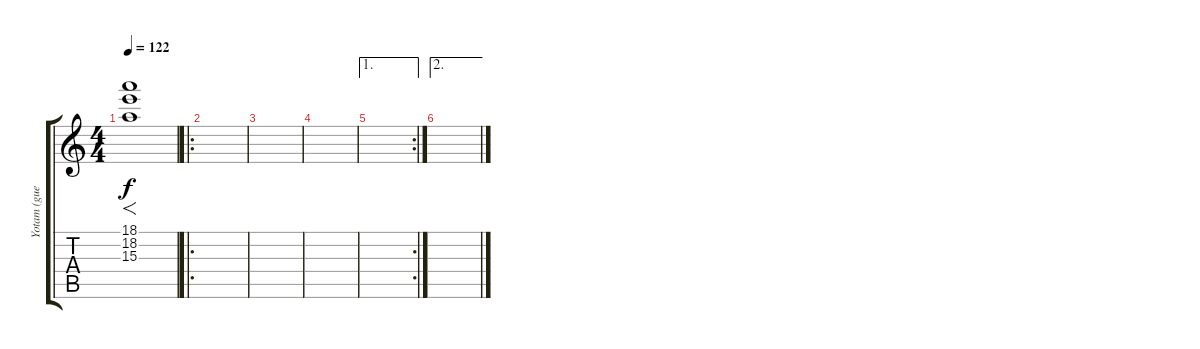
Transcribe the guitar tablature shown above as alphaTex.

\track ("Yotam (guest musician)" "Yotam (gue") {instrument distortionguitar}
\staff {score tabs}
\tuning (Eb4 Bb3 Gb3 Db3 Ab2 Eb2) {hide}
\ts (4 4)
\tempo 122
\clef g2
\ks c
(18.1 18.2 15.3).1{f dy f} |
\ro
|
|
|
\ae 1
\rc 2
|
\ae 2
